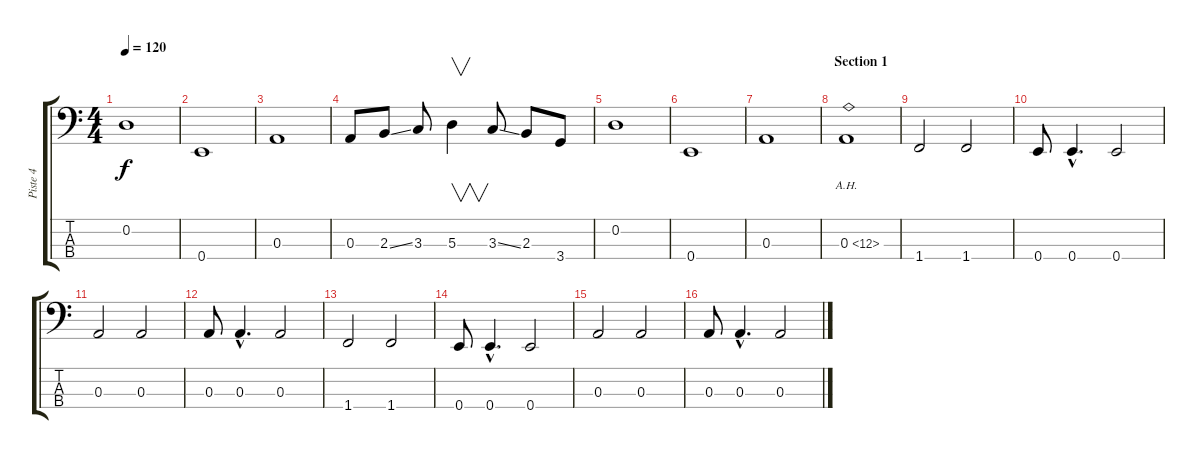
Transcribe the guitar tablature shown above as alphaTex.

\track ("Piste 4" "Piste 4") {instrument electricbassfinger}
\staff {score tabs}
\tuning (G2 D2 A1 E1) {hide}
\ts (4 4)
\tempo 120
\clef f4
\ks c
0.2.1{dy f instrument electricbassfinger} |
0.4.1 |
0.3.1 |
0.3.8 2.3{ss}.8 3.3.8 5.3.4{v} 3.3{ss}.8 2.3.8 3.4.8 |
0.2.1 |
0.4.1 |
0.3.1 |
\section ("" "Section 1")
0.3{ah 12}.1 |
1.4.2 1.4.2 |
0.4.8 0.4{hac}.4{d} 0.4.2 |
0.3.2 0.3.2 |
0.3.8 0.3{hac}.4{d} 0.3.2 |
1.4.2 1.4.2 |
0.4.8 0.4{hac}.4{d} 0.4.2 |
0.3.2 0.3.2 |
0.3.8 0.3{hac}.4{d} 0.3.2
